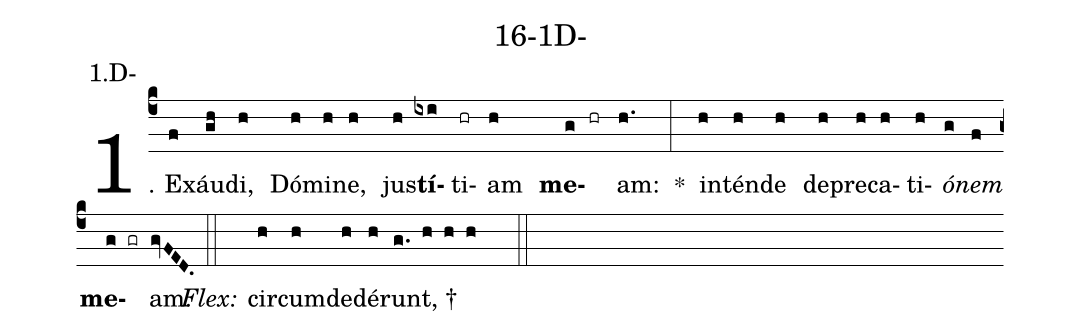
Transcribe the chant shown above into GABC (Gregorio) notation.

name: 16-1D-;
annotation: 1.D-;
%%
(c4)1. Ex(f)áu(gh)di,(h) Dó(h)mi(h)ne,(h) jus(h)<b>tí</b>(ixi)ti(hr)am(h) <b>me</b>(g hr)am:(h.) *(:) in(h)tén(h)de(h) de(h)pre(h)ca(h)ti(h)<i>ó</i>(g)<i>nem</i>(f) <b>me</b>(g gr)am.(gvFED.) (::)
<i>Flex:</i>()  cir(h)cum(h)de(h)dé(h)runt, †(g. h h h  ::)
